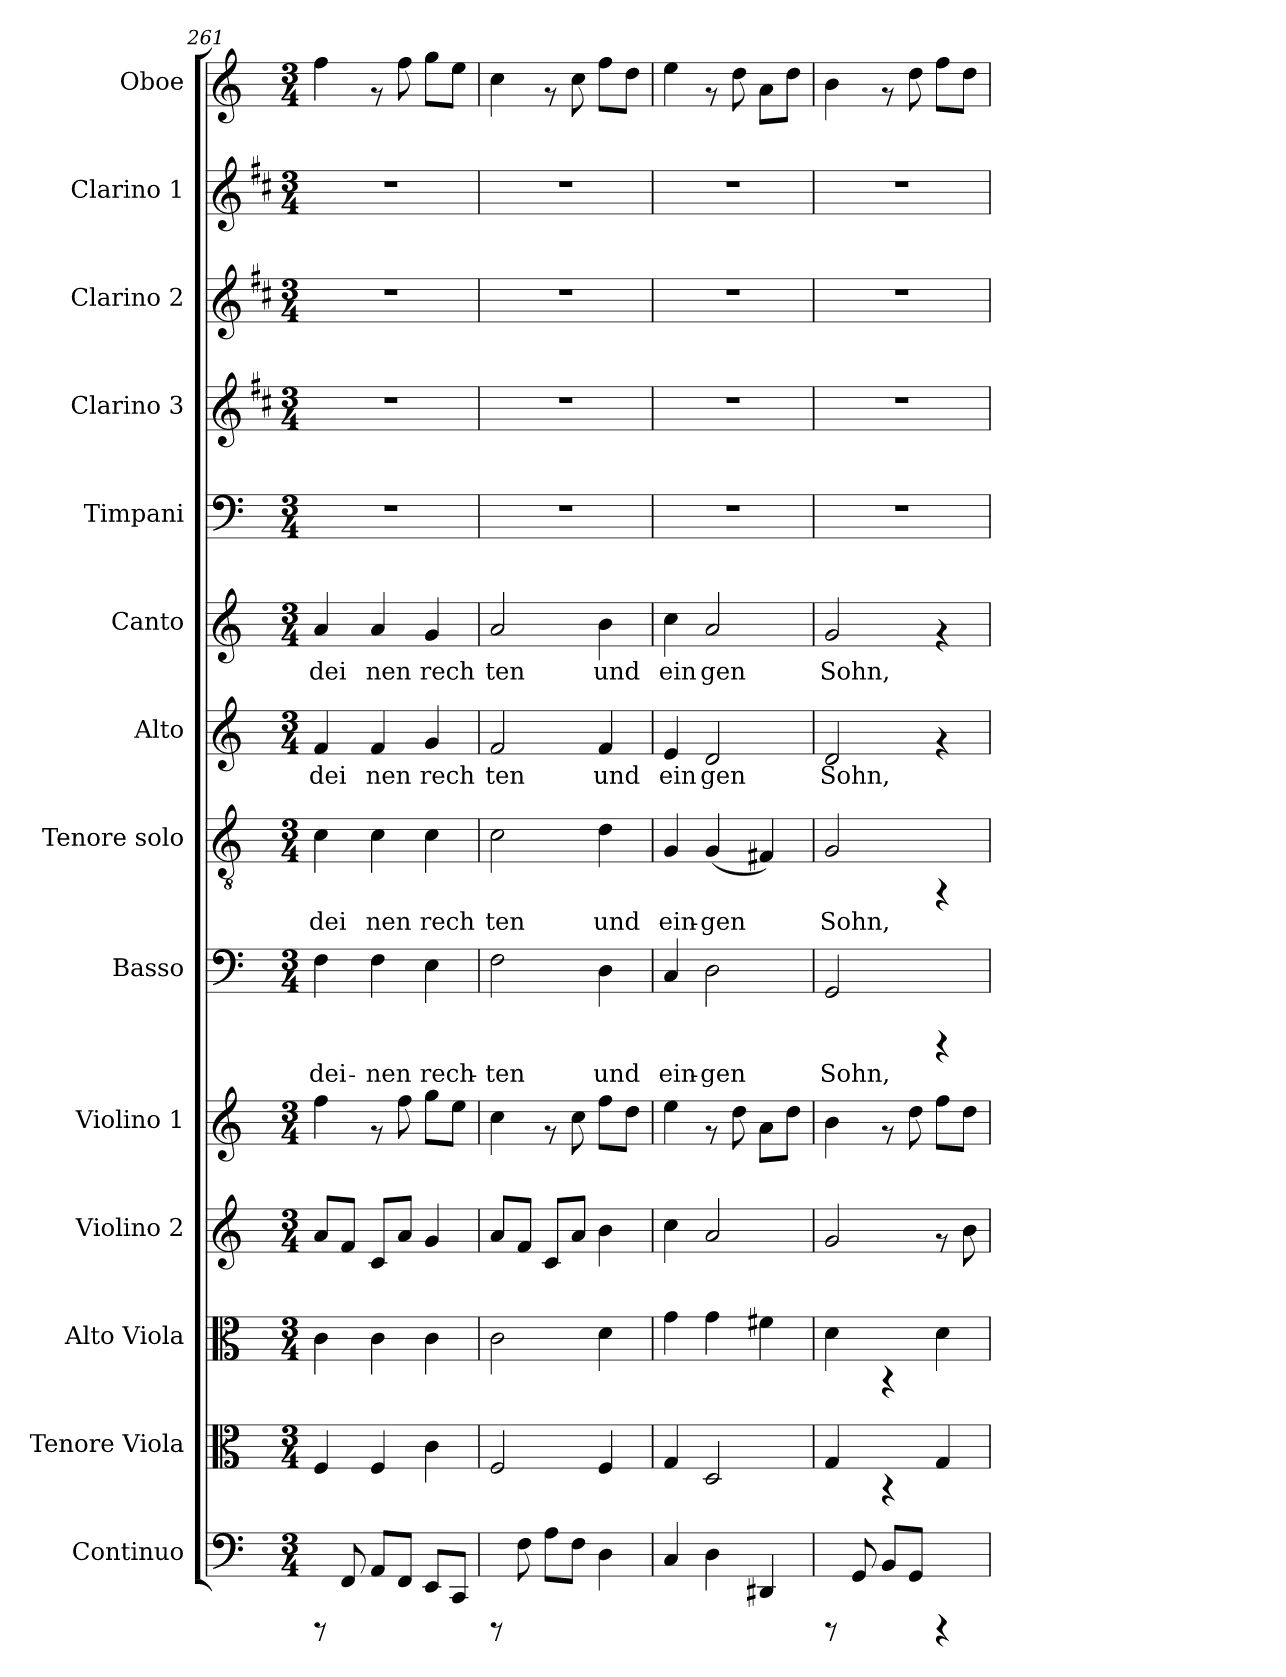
**kern	**kern	**kern	**kern	**kern	**kern	**text	**kern	**text	**kern	**text	**kern	**text	**kern	**kern	**kern	**kern	**kern
*part14	*part13	*part12	*part11	*part10	*part9	*part9	*part8	*part8	*part7	*part7	*part6	*part6	*part5	*part4	*part3	*part2	*part1
*staff14	*staff13	*staff12	*staff11	*staff10	*staff9	*staff9	*staff8	*staff8	*staff7	*staff7	*staff6	*staff6	*staff5	*staff4	*staff3	*staff2	*staff1
*I"Continuo	*I"Tenore Viola	*I"Alto Viola	*I"Violino 2	*I"Violino 1	*I"Basso	*	*I"Tenore solo	*	*I"Alto	*	*I"Canto	*	*I"Timpani	*I"Clarino 3	*I"Clarino 2	*I"Clarino 1	*I"Oboe
*I'Continuo	*I'Tenore Viola	*I'Alto Viola	*I'Violino 2	*I'Violino 1	*I'Basso	*	*I'Tenore	*	*I'Alto	*	*I'Canto	*	*I'Timpani	*I'Clarino 3	*I'Clarino 2	*I'Clarino 1	*I'Oboe
*clefF4	*clefC3	*clefC3	*clefG2	*clefG2	*clefF4	*	*clefGv2	*	*clefG2	*	*clefG2	*	*clefF4	*clefG2	*clefG2	*clefG2	*clefG2
*	*	*	*	*	*	*	*	*	*	*	*	*	*	*ITrd1c2	*ITrd1c2	*ITrd1c2	*
*k[]	*k[]	*k[]	*k[]	*k[]	*k[]	*	*k[]	*	*k[]	*	*k[]	*	*k[]	*k[]	*k[]	*k[]	*k[]
*C:	*C:	*C:	*C:	*C:	*C:	*	*C:	*	*C:	*	*C:	*	*C:	*C:	*C:	*C:	*C:
*M3/4	*M3/4	*M3/4	*M3/4	*M3/4	*M3/4	*	*M3/4	*	*M3/4	*	*M3/4	*	*M3/4	*M3/4	*M3/4	*M3/4	*M3/4
=261	=261	=261	=261	=261	=261	=261	=261	=261	=261	=261	=261	=261	=261	=261	=261	=261	=261
!	!	!	!	!	!	!LO:LY:b:cj	!	!LO:LY:b	!	!LO:LY:b:cj	!	!LO:LY:b:cj	!	!	!	!	!
8rCCC	4F/	4c\	8a/L	4ff\	4F\	dei-	4c\	dei	4f/	dei	4a/	dei	2.r	2.r	2.r	2.r	4ff\
8FF/	.	.	8f/J	.	.	.	.	.	.	.	.	.	.	.	.	.	.
!	!	!	!	!	!	!LO:LY:b:cj	!	!LO:LY:b	!	!LO:LY:b:cj	!	!LO:LY:b:cj	!	!	!	!	!
8AA/L	4F/	4c\	8c/L	8rf	4F\	-nen	4c\	nen	4f/	nen	4a/	nen	.	.	.	.	8rf
8FF/J	.	.	8a/J	8ff\	.	.	.	.	.	.	.	.	.	.	.	.	8ff\
!	!	!	!	!	!	!LO:LY:b:cj	!	!LO:LY:b	!	!LO:LY:b:cj	!	!LO:LY:b:cj	!	!	!	!	!
8EE/L	4c\	4c\	4g/	8gg\L	4E\	rech-	4c\	rech	4g/	rech	4g/	rech	.	.	.	.	8gg\L
8CC/J	.	.	.	8ee\J	.	.	.	.	.	.	.	.	.	.	.	.	8ee\J
=262	=262	=262	=262	=262	=262	=262	=262	=262	=262	=262	=262	=262	=262	=262	=262	=262	=262
!	!	!	!	!	!	!LO:LY:b:cj	!	!LO:LY:b	!	!LO:LY:b:cj	!	!LO:LY:b:cj	!	!	!	!	!
8rCCC	2F/	2c\	8a/L	4cc\	2F\	-ten	2c\	ten	2f/	ten	2a/	ten	2.r	2.r	2.r	2.r	4cc\
8F\	.	.	8f/J	.	.	.	.	.	.	.	.	.	.	.	.	.	.
8A\L	.	.	8c/L	8rf	.	.	.	.	.	.	.	.	.	.	.	.	8rf
8F\J	.	.	8a/J	8cc\	.	.	.	.	.	.	.	.	.	.	.	.	8cc\
!	!	!	!	!	!	!LO:LY:b:cj	!	!LO:LY:b	!	!LO:LY:b:cj	!	!LO:LY:b:cj	!	!	!	!	!
4D\	4F/	4d\	4b\	8ff\L	4D\	und	4d\	und	4f/	und	4b\	und	.	.	.	.	8ff\L
.	.	.	.	8dd\J	.	.	.	.	.	.	.	.	.	.	.	.	8dd\J
!!LO:PB:g=z
=263	=263	=263	=263	=263	=263	=263	=263	=263	=263	=263	=263	=263	=263	=263	=263	=263	=263
!	!	!	!	!	!	!LO:LY:b:cj	!	!LO:LY:b	!	!LO:LY:b:cj	!	!LO:LY:b:cj	!	!	!	!	!
4C/	4G/	4g\	4cc\	4ee\	4C/	ein-	4G/	ein-	4e/	ein	4cc\	ein	2.r	2.r	2.r	2.r	4ee\
!	!	!	!	!	!	!LO:LY:b:cj	!	!LO:LY:b	!	!LO:LY:b:cj	!	!LO:LY:b:cj	!	!	!	!	!
4D\	2D/	4g\	2a/	8rf	2D\	-gen	(<4G/	-gen	2d/	gen	2a/	gen	.	.	.	.	8rf
.	.	.	.	8dd\	.	.	.	.	.	.	.	.	.	.	.	.	8dd\
!	!	!	!	!	!	!	!	!LO:LY:b	!	!	!	!	!	!	!	!	!
4DD#/	.	4f#X\	.	8a\L	.	.	4F#X/)	.	.	.	.	.	.	.	.	.	8a\L
.	.	.	.	8dd\J	.	.	.	.	.	.	.	.	.	.	.	.	8dd\J
=264	=264	=264	=264	=264	=264	=264	=264	=264	=264	=264	=264	=264	=264	=264	=264	=264	=264
!	!	!	!	!	!	!LO:LY:b:cj	!	!LO:LY:b	!	!LO:LY:b:cj	!	!LO:LY:b:cj	!	!	!	!	!
8rCCC	4G/	4d\	2g/	4b\	2GG/	Sohn,	2G/	Sohn,	2d/	Sohn,	2g/	Sohn,	2.r	2.r	2.r	2.r	4b\
8GG/	.	.	.	.	.	.	.	.	.	.	.	.	.	.	.	.	.
8BB/L	4rAA	4rAA	.	8rf	.	.	.	.	.	.	.	.	.	.	.	.	8rf
8GG/J	.	.	.	8dd\	.	.	.	.	.	.	.	.	.	.	.	.	8dd\
4rCCC	4G/	4d\	8rf	8ff\L	4rCCC	.	4rFF	.	4rf	.	4rf	.	.	.	.	.	8ff\L
.	.	.	8b\	8dd\J	.	.	.	.	.	.	.	.	.	.	.	.	8dd\J
=	=	=	=	=	=	=	=	=	=	=	=	=	=	=	=	=	=
*-	*-	*-	*-	*-	*-	*-	*-	*-	*-	*-	*-	*-	*-	*-	*-	*-	*-
